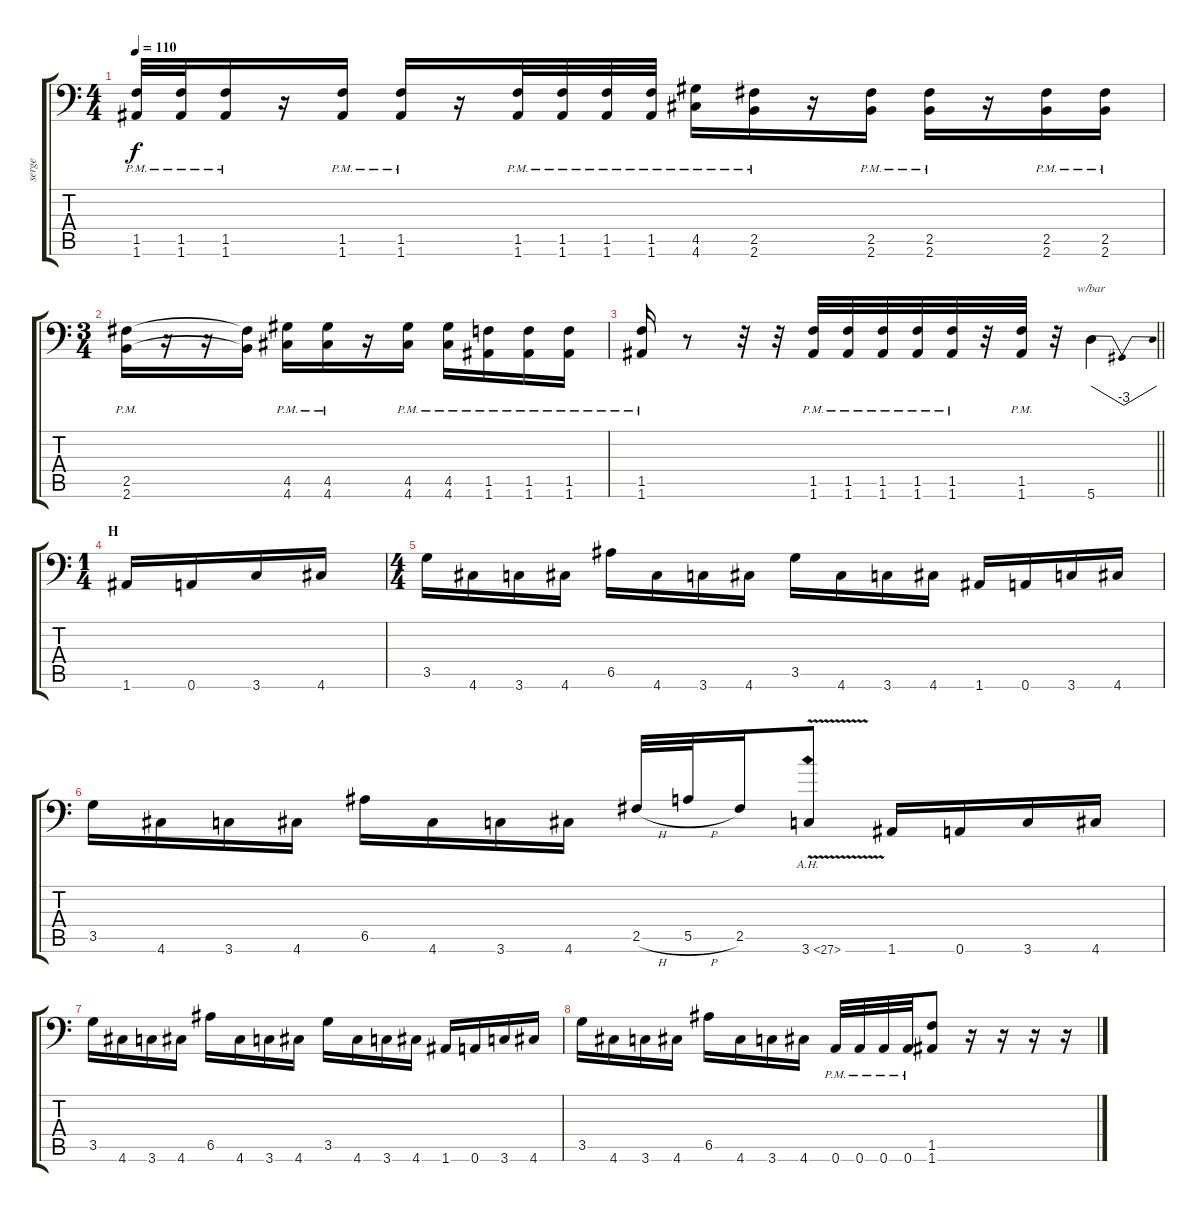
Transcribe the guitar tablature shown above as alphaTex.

\track ("serge" "serge") {instrument distortionguitar}
\staff {score tabs}
\tuning (B3 Gb3 D3 A2 E2 A1) {hide}
\ts (4 4)
\tempo 110
\clef f4
\ks c
(1.5 1.6{pm}).32{dy f} (1.5 1.6{pm}).32 (1.5 1.6{pm}).16 r.16 (1.5 1.6{pm}).16 (1.5 1.6{pm}).16 r.16 (1.5 1.6{pm}).32 (1.5 1.6{pm}).32 (1.5 1.6{pm}).32 (1.5 1.6{pm}).32 (4.5 4.6{pm}).16 (2.5 2.6{pm}).16 r.16 (2.5 2.6{pm}).16 (2.5 2.6{pm}).16 r.16 (2.5 2.6{pm}).16 (2.5 2.6{pm}).16 |
\ts (3 4)
(2.5 2.6{pm}).16 r.16 r.16 (2.5{t} 2.6{t}).16 (4.5 4.6{pm}).16 (4.5 4.6{pm}).16 r.16 (4.5 4.6{pm}).16 (4.5 4.6{pm}).16 (1.5 1.6{pm}).16 (1.5 1.6{pm}).16 (1.5 1.6{pm}).16 |
\barLineRight lightlight
(1.5 1.6{pm}).16 r.8 r.32 r.32 (1.5 1.6{pm}).32 (1.5 1.6{pm}).32 (1.5 1.6{pm}).32 (1.5 1.6{pm}).32 (1.5 1.6{pm}).32 r.32 (1.5 1.6{pm}).32 r.32 5.6.4{tbe (dip default 0 0 30 -12 60 0)} |
\ts (1 4)
\section ("" "H")
1.6.16 0.6.16 3.6.16 4.6.16 |
\ts (4 4)
3.5.16 4.6.16 3.6.16 4.6.16 6.5.16 4.6.16 3.6.16 4.6.16 3.5.16 4.6.16 3.6.16 4.6.16 1.6.16 0.6.16 3.6.16 4.6.16 |
3.5.16 4.6.16 3.6.16 4.6.16 6.5.16 4.6.16 3.6.16 4.6.16 2.5{h}.32 5.5{h}.32 2.5.16 3.6{ah 24 v}.8 1.6.16 0.6.16 3.6.16 4.6.16 |
3.5.16 4.6.16 3.6.16 4.6.16 6.5.16 4.6.16 3.6.16 4.6.16 3.5.16 4.6.16 3.6.16 4.6.16 1.6.16 0.6.16 3.6.16 4.6.16 |
3.5.16 4.6.16 3.6.16 4.6.16 6.5.16 4.6.16 3.6.16 4.6.16 0.6{pm}.32 0.6{pm}.32 0.6{pm}.32 0.6{pm}.32 (1.5 1.6).8 r.16 r.16 r.16 r.16
